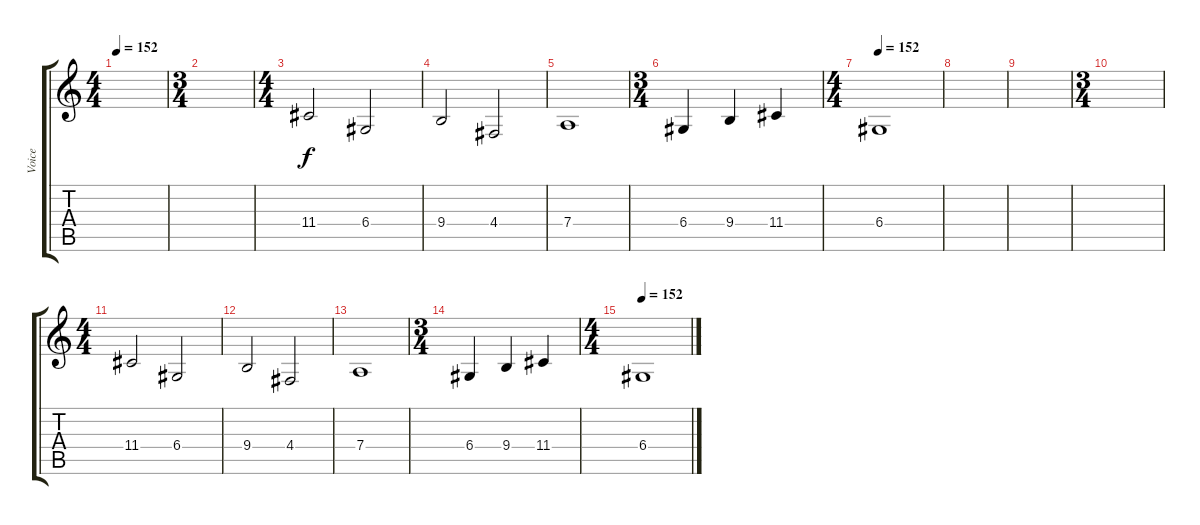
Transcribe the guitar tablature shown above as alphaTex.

\track ("Voice" "Voice") {instrument cello}
\staff {score tabs}
\tuning (E4 B3 G3 D3 A2 E2) {hide}
\ts (4 4)
\tempo 152
\clef g2
\ks c
|
\ts (3 4)
|
\ts (4 4)
11.4.2 6.4.2 |
9.4.2 4.4.2 |
7.4.1 |
\ts (3 4)
6.4.4 9.4.4 11.4.4 |
\ts (4 4)
\tempo 152
6.4.1 |
|
|
\ts (3 4)
|
\ts (4 4)
11.4.2 6.4.2 |
9.4.2 4.4.2 |
7.4.1 |
\ts (3 4)
6.4.4 9.4.4 11.4.4 |
\ts (4 4)
\tempo 152
6.4.1
